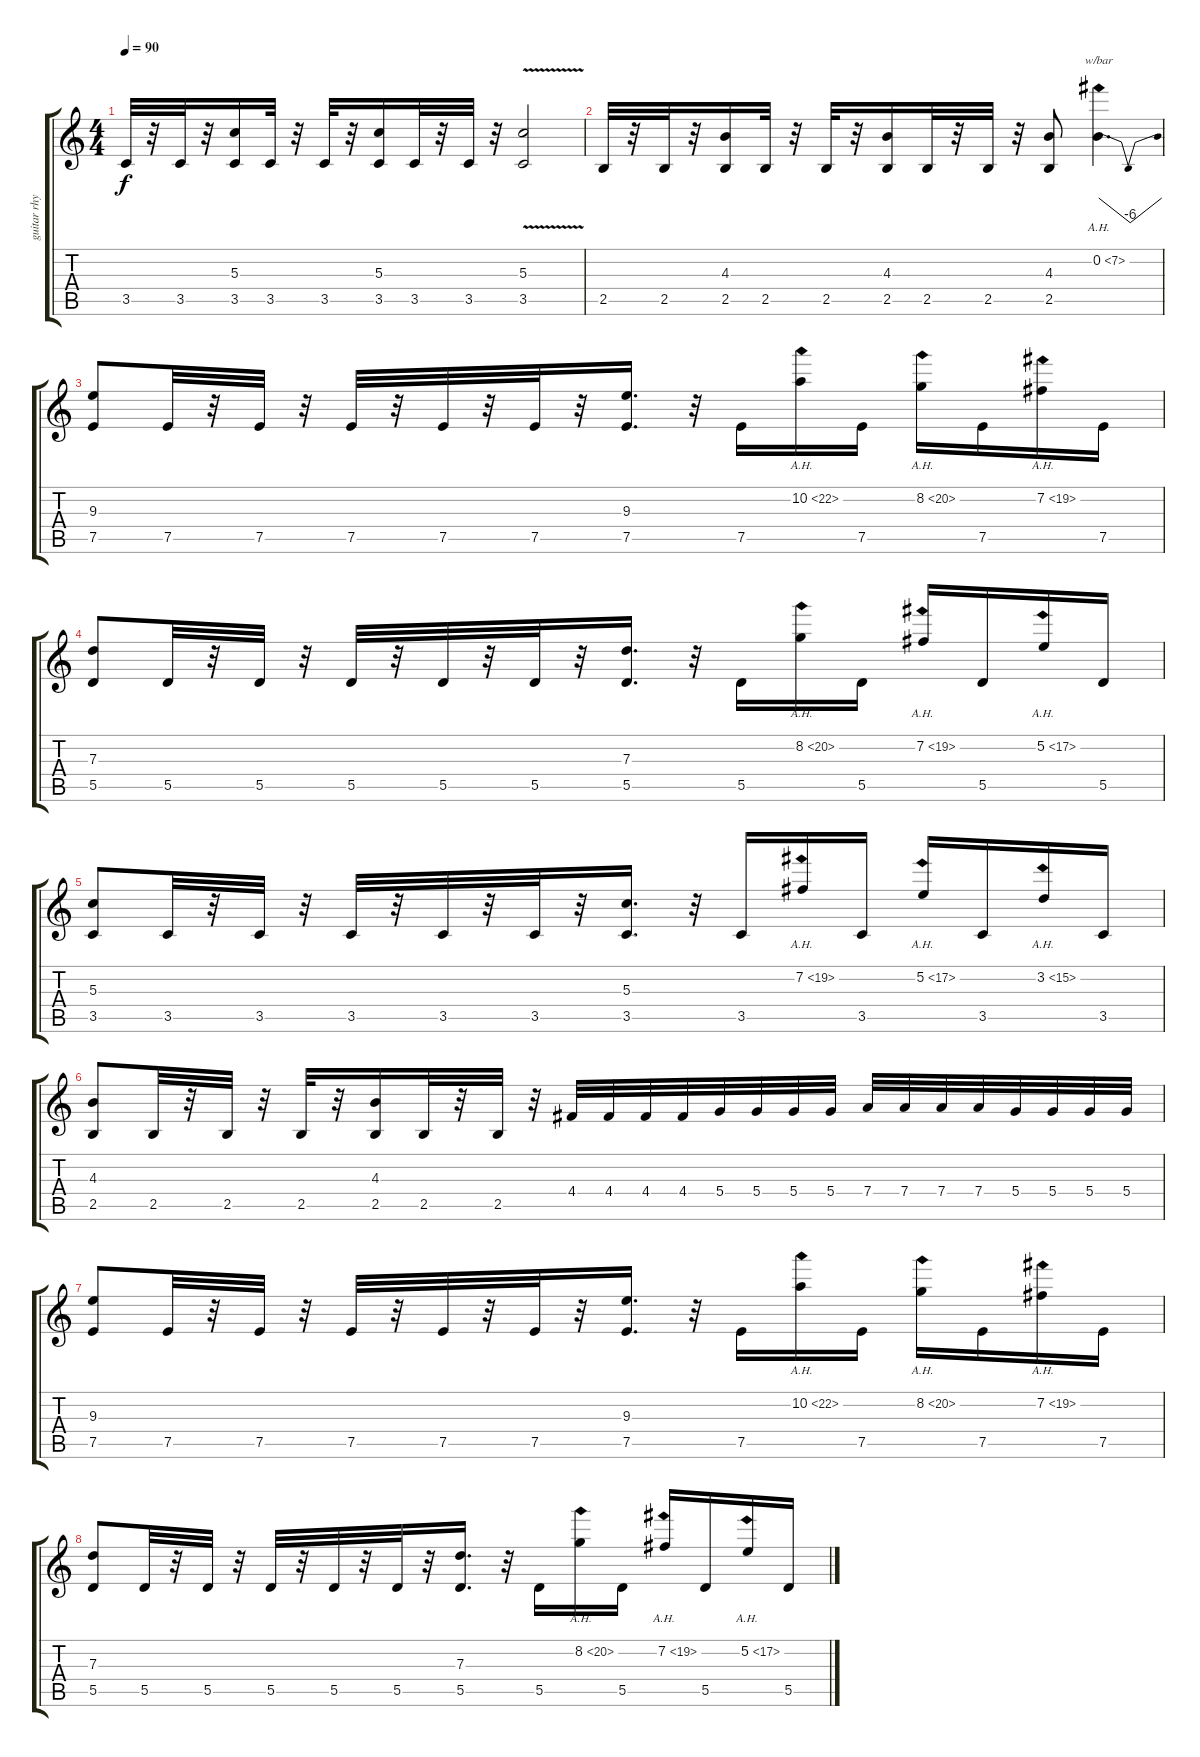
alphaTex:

\track ("guitar rhythm right" "guitar rhy") {instrument distortionguitar}
\staff {score tabs}
\tuning (E4 B3 G3 D3 A2 E2) {hide}
\ts (4 4)
\tempo 90
\clef g2
\ks c
3.5.32{dy f} r.32 3.5.32 r.32 (5.3 3.5).16 3.5.32 r.32 3.5.32 r.32 (5.3 3.5).16 3.5.32 r.32 3.5.32 r.32 (5.3 3.5{v}).2 |
2.5.32 r.32 2.5.32 r.32 (4.3 2.5).16 2.5.32 r.32 2.5.32 r.32 (4.3 2.5).16 2.5.32 r.32 2.5.32 r.32 (4.3 2.5).8 0.2{ah 7}.4{d tbe (dip default 0 0 5 -24 60 0)} |
(9.3 7.5).8 7.5.32 r.32 7.5.32 r.32 7.5.32 r.32 7.5.32 r.32 7.5.32 r.32 (9.3 7.5).16{d} r.32 7.5.16 10.2{ah 12}.16 7.5.16 8.2{ah 12}.16 7.5.16 7.2{ah 12}.16 7.5.16 |
(7.3 5.5).8 5.5.32 r.32 5.5.32 r.32 5.5.32 r.32 5.5.32 r.32 5.5.32 r.32 (7.3 5.5).16{d} r.32 5.5.16 8.2{ah 12}.16 5.5.16 7.2{ah 12}.16 5.5.16 5.2{ah 12}.16 5.5.16 |
(5.3 3.5).8 3.5.32 r.32 3.5.32 r.32 3.5.32 r.32 3.5.32 r.32 3.5.32 r.32 (5.3 3.5).16{d} r.32 3.5.16 7.2{ah 12}.16 3.5.16 5.2{ah 12}.16 3.5.16 3.2{ah 12}.16 3.5.16 |
(4.3 2.5).8 2.5.32 r.32 2.5.32 r.32 2.5.32 r.32 (4.3 2.5).16 2.5.32 r.32 2.5.32 r.32 4.4.32 4.4.32 4.4.32 4.4.32 5.4.32 5.4.32 5.4.32 5.4.32 7.4.32 7.4.32 7.4.32 7.4.32 5.4.32 5.4.32 5.4.32 5.4.32 |
(9.3 7.5).8 7.5.32 r.32 7.5.32 r.32 7.5.32 r.32 7.5.32 r.32 7.5.32 r.32 (9.3 7.5).16{d} r.32 7.5.16 10.2{ah 12}.16 7.5.16 8.2{ah 12}.16 7.5.16 7.2{ah 12}.16 7.5.16 |
(7.3 5.5).8 5.5.32 r.32 5.5.32 r.32 5.5.32 r.32 5.5.32 r.32 5.5.32 r.32 (7.3 5.5).16{d} r.32 5.5.16 8.2{ah 12}.16 5.5.16 7.2{ah 12}.16 5.5.16 5.2{ah 12}.16 5.5.16
